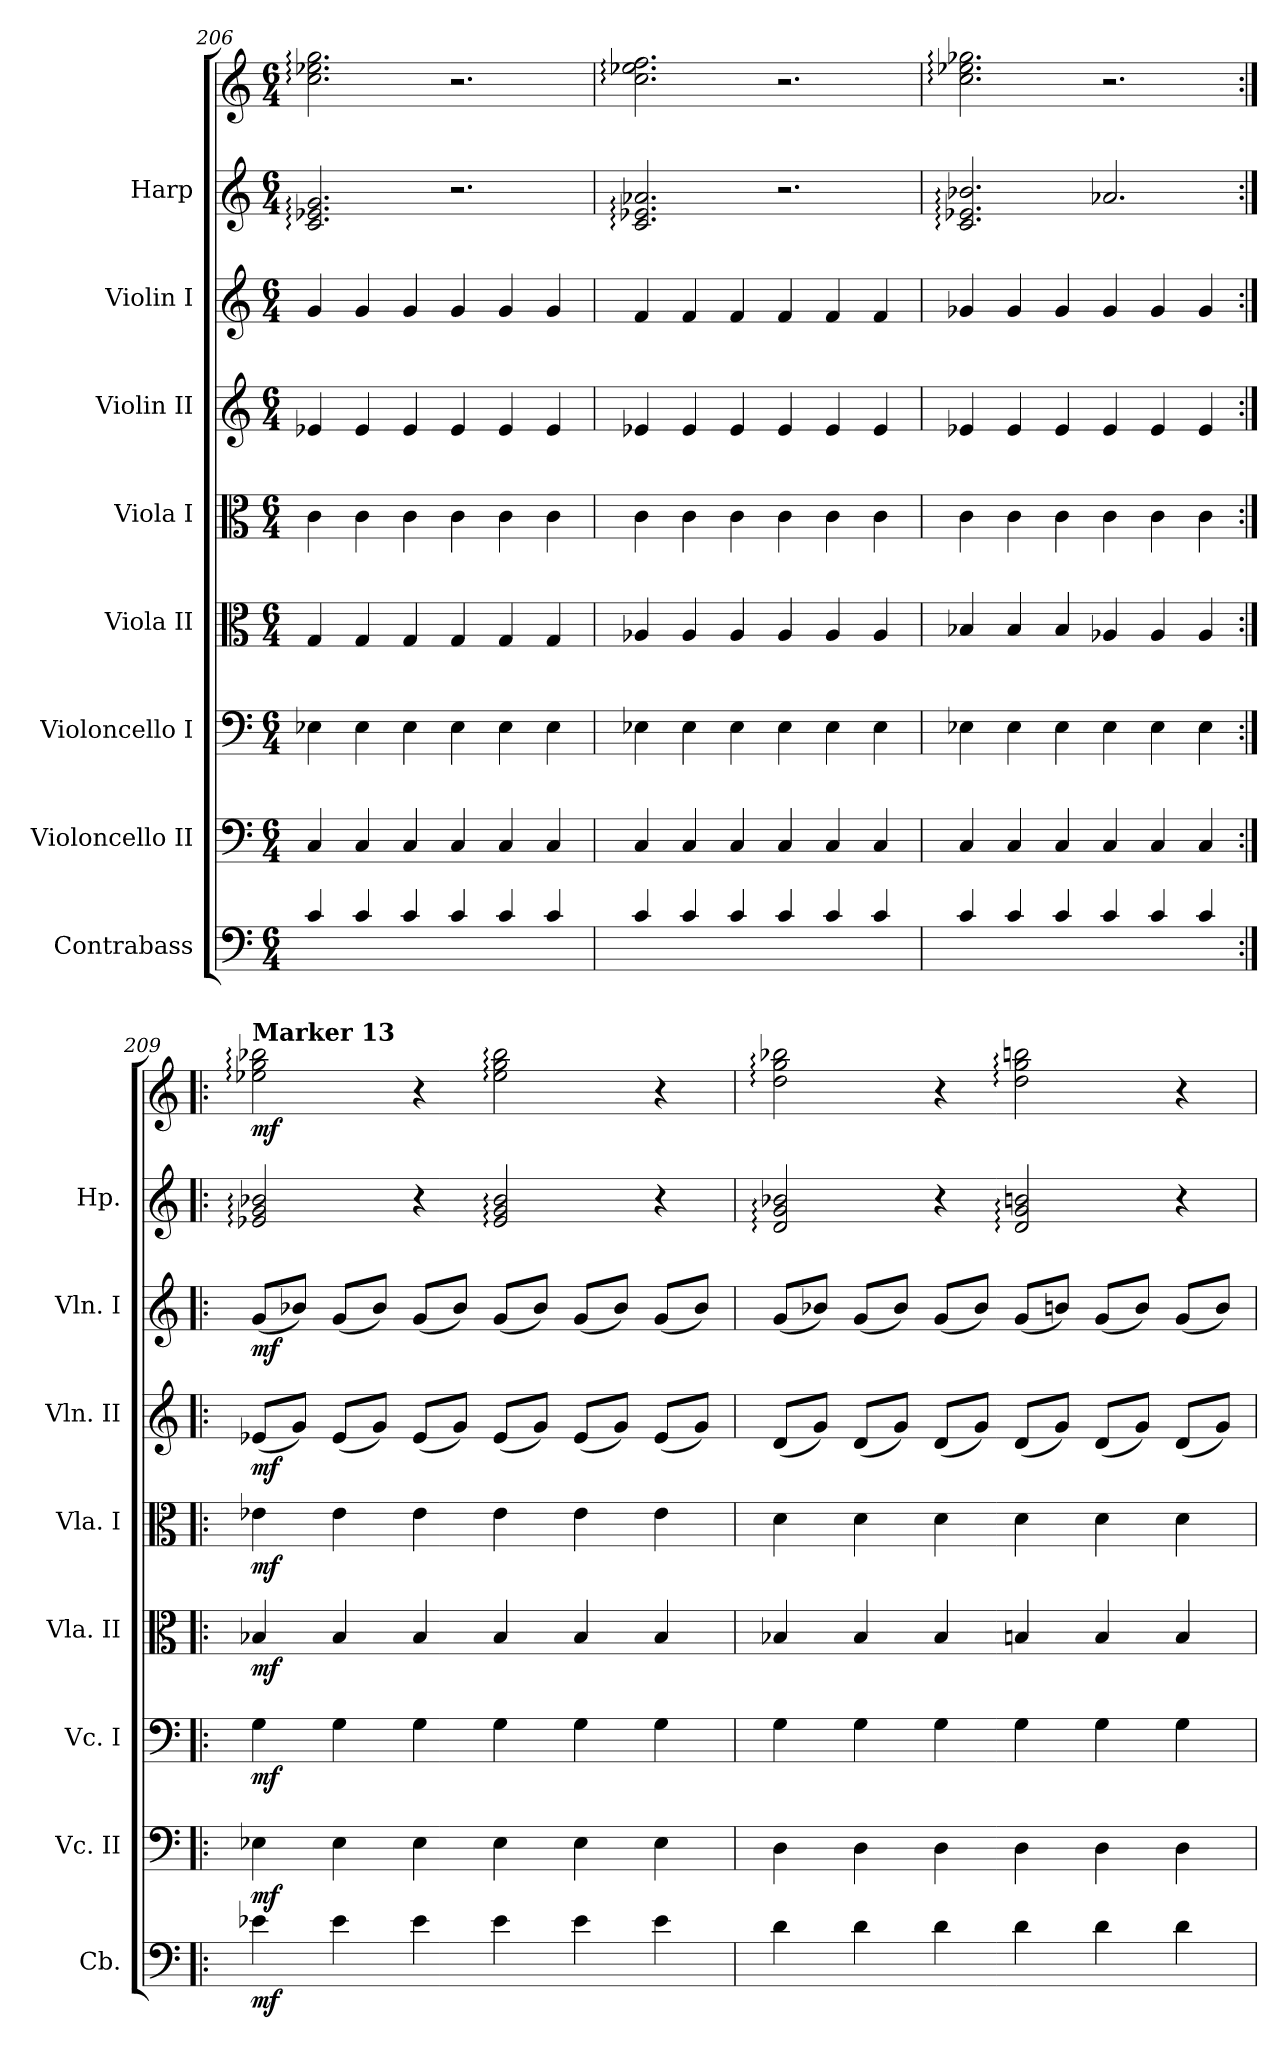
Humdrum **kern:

**kern	**dynam	**kern	**dynam	**kern	**dynam	**kern	**dynam	**kern	**dynam	**kern	**dynam	**kern	**dynam	**kern	**kern	**dynam
*part8	*part8	*part7	*part7	*part6	*part6	*part5	*part5	*part4	*part4	*part3	*part3	*part2	*part2	*part1	*part1	*part1
*staff9	*staff9	*staff8	*staff8	*staff7	*staff7	*staff6	*staff6	*staff5	*staff5	*staff4	*staff4	*staff3	*staff3	*staff2	*staff1	*staff1/2
*I"Contrabass	*	*I"Violoncello II	*	*I"Violoncello I	*	*I"Viola II	*	*I"Viola I	*	*I"Violin II	*	*I"Violin I	*	*I"Harp	*	*
*I'Cb.	*	*I'Vc. II	*	*I'Vc. I	*	*I'Vla. II	*	*I'Vla. I	*	*I'Vln. II	*	*I'Vln. I	*	*I'Hp.	*	*
*clefF4	*	*clefF4	*	*clefF4	*	*clefC3	*	*clefC3	*	*clefG2	*	*clefG2	*	*clefG2	*clefG2	*
*ITrd7c12	*	*	*	*	*	*	*	*	*	*	*	*	*	*	*	*
*k[]	*	*k[]	*	*k[]	*	*k[]	*	*k[]	*	*k[]	*	*k[]	*	*k[]	*k[]	*
*M6/4	*	*M6/4	*	*M6/4	*	*M6/4	*	*M6/4	*	*M6/4	*	*M6/4	*	*M6/4	*M6/4	*
=206	=206	=206	=206	=206	=206	=206	=206	=206	=206	=206	=206	=206	=206	=206	=206	=206
4C/	.	4C/	.	4E-X\	.	4G/	.	4c\	.	4e-X/	.	4g/	.	2.c/: 2.e-X/: 2.g/:	2.cc\: 2.ee-X\: 2.gg\:	.
4C/	.	4C/	.	4E-\	.	4G/	.	4c\	.	4e-/	.	4g/	.	.	.	.
4C/	.	4C/	.	4E-\	.	4G/	.	4c\	.	4e-/	.	4g/	.	.	.	.
4C/	.	4C/	.	4E-\	.	4G/	.	4c\	.	4e-/	.	4g/	.	2.r	2.r	.
4C/	.	4C/	.	4E-\	.	4G/	.	4c\	.	4e-/	.	4g/	.	.	.	.
4C/	.	4C/	.	4E-\	.	4G/	.	4c\	.	4e-/	.	4g/	.	.	.	.
=207	=207	=207	=207	=207	=207	=207	=207	=207	=207	=207	=207	=207	=207	=207	=207	=207
4C/	.	4C/	.	4E-X\	.	4A-X/	.	4c\	.	4e-X/	.	4f/	.	2.c/: 2.e-X/: 2.a-X/:	2.cc\: 2.ee-X\: 2.ff\:	.
4C/	.	4C/	.	4E-\	.	4A-/	.	4c\	.	4e-/	.	4f/	.	.	.	.
4C/	.	4C/	.	4E-\	.	4A-/	.	4c\	.	4e-/	.	4f/	.	.	.	.
4C/	.	4C/	.	4E-\	.	4A-/	.	4c\	.	4e-/	.	4f/	.	2.r	2.r	.
4C/	.	4C/	.	4E-\	.	4A-/	.	4c\	.	4e-/	.	4f/	.	.	.	.
4C/	.	4C/	.	4E-\	.	4A-/	.	4c\	.	4e-/	.	4f/	.	.	.	.
=208	=208	=208	=208	=208	=208	=208	=208	=208	=208	=208	=208	=208	=208	=208	=208	=208
4C/	.	4C/	.	4E-X\	.	4B-X/	.	4c\	.	4e-X/	.	4g-X/	.	2.c/: 2.e-X/: 2.b-X/:	2.cc\: 2.ee-X\: 2.gg-X\:	.
4C/	.	4C/	.	4E-\	.	4B-/	.	4c\	.	4e-/	.	4g-/	.	.	.	.
4C/	.	4C/	.	4E-\	.	4B-/	.	4c\	.	4e-/	.	4g-/	.	.	.	.
4C/	.	4C/	.	4E-\	.	4A-X/	.	4c\	.	4e-/	.	4g-/	.	2.a-X/	2.r	.
4C/	.	4C/	.	4E-\	.	4A-/	.	4c\	.	4e-/	.	4g-/	.	.	.	.
4C/	.	4C/	.	4E-\	.	4A-/	.	4c\	.	4e-/	.	4g-/	.	.	.	.
!!LO:LB:g=z
=209:|!|:	=209:|!|:	=209:|!|:	=209:|!|:	=209:|!|:	=209:|!|:	=209:|!|:	=209:|!|:	=209:|!|:	=209:|!|:	=209:|!|:	=209:|!|:	=209:|!|:	=209:|!|:	=209:|!|:	=209:|!|:	=209:|!|:
!	!	!	!	!	!	!	!	!	!	!	!	!	!	!	!LO:TX:a:B:t=Marker 13	!
!	!LO:DY:b	!	!LO:DY:b	!	!LO:DY:b	!	!LO:DY:b	!	!LO:DY:b	!	!LO:DY:b	!	!LO:DY:b	!	!	!LO:DY:b
4E-X\	mf	4E-X\	mf	4G\	mf	4B-X/	mf	4e-X\	mf	(8e-X/L	mf	(8g/L	mf	2e-X/: 2g/: 2b-X/:	2ee-X\: 2gg\: 2bb-X\:	mf
.	.	.	.	.	.	.	.	.	.	8g/J)	.	8b-X/J)	.	.	.	.
4E-\	.	4E-\	.	4G\	.	4B-/	.	4e-\	.	(8e-/L	.	(8g/L	.	.	.	.
.	.	.	.	.	.	.	.	.	.	8g/J)	.	8b-/J)	.	.	.	.
4E-\	.	4E-\	.	4G\	.	4B-/	.	4e-\	.	(8e-/L	.	(8g/L	.	4r	4r	.
.	.	.	.	.	.	.	.	.	.	8g/J)	.	8b-/J)	.	.	.	.
4E-\	.	4E-\	.	4G\	.	4B-/	.	4e-\	.	(8e-/L	.	(8g/L	.	2e-/: 2g/: 2b-/:	2ee-\: 2gg\: 2bb-\:	.
.	.	.	.	.	.	.	.	.	.	8g/J)	.	8b-/J)	.	.	.	.
4E-\	.	4E-\	.	4G\	.	4B-/	.	4e-\	.	(8e-/L	.	(8g/L	.	.	.	.
.	.	.	.	.	.	.	.	.	.	8g/J)	.	8b-/J)	.	.	.	.
4E-\	.	4E-\	.	4G\	.	4B-/	.	4e-\	.	(8e-/L	.	(8g/L	.	4r	4r	.
.	.	.	.	.	.	.	.	.	.	8g/J)	.	8b-/J)	.	.	.	.
=210	=210	=210	=210	=210	=210	=210	=210	=210	=210	=210	=210	=210	=210	=210	=210	=210
4D\	.	4D\	.	4G\	.	4B-X/	.	4d\	.	(8d/L	.	(8g/L	.	2d/: 2g/: 2b-X/:	2dd\: 2gg\: 2bb-X\:	.
.	.	.	.	.	.	.	.	.	.	8g/J)	.	8b-X/J)	.	.	.	.
4D\	.	4D\	.	4G\	.	4B-/	.	4d\	.	(8d/L	.	(8g/L	.	.	.	.
.	.	.	.	.	.	.	.	.	.	8g/J)	.	8b-/J)	.	.	.	.
4D\	.	4D\	.	4G\	.	4B-/	.	4d\	.	(8d/L	.	(8g/L	.	4r	4r	.
.	.	.	.	.	.	.	.	.	.	8g/J)	.	8b-/J)	.	.	.	.
4D\	.	4D\	.	4G\	.	4Bn/	.	4d\	.	(8d/L	.	(8g/L	.	2d/: 2g/: 2bn/:	2dd\: 2gg\: 2bbn\:	.
.	.	.	.	.	.	.	.	.	.	8g/J)	.	8bn/J)	.	.	.	.
4D\	.	4D\	.	4G\	.	4B/	.	4d\	.	(8d/L	.	(8g/L	.	.	.	.
.	.	.	.	.	.	.	.	.	.	8g/J)	.	8b/J)	.	.	.	.
4D\	.	4D\	.	4G\	.	4B/	.	4d\	.	(8d/L	.	(8g/L	.	4r	4r	.
.	.	.	.	.	.	.	.	.	.	8g/J)	.	8b/J)	.	.	.	.
=	=	=	=	=	=	=	=	=	=	=	=	=	=	=	=	=
*-	*-	*-	*-	*-	*-	*-	*-	*-	*-	*-	*-	*-	*-	*-	*-	*-
